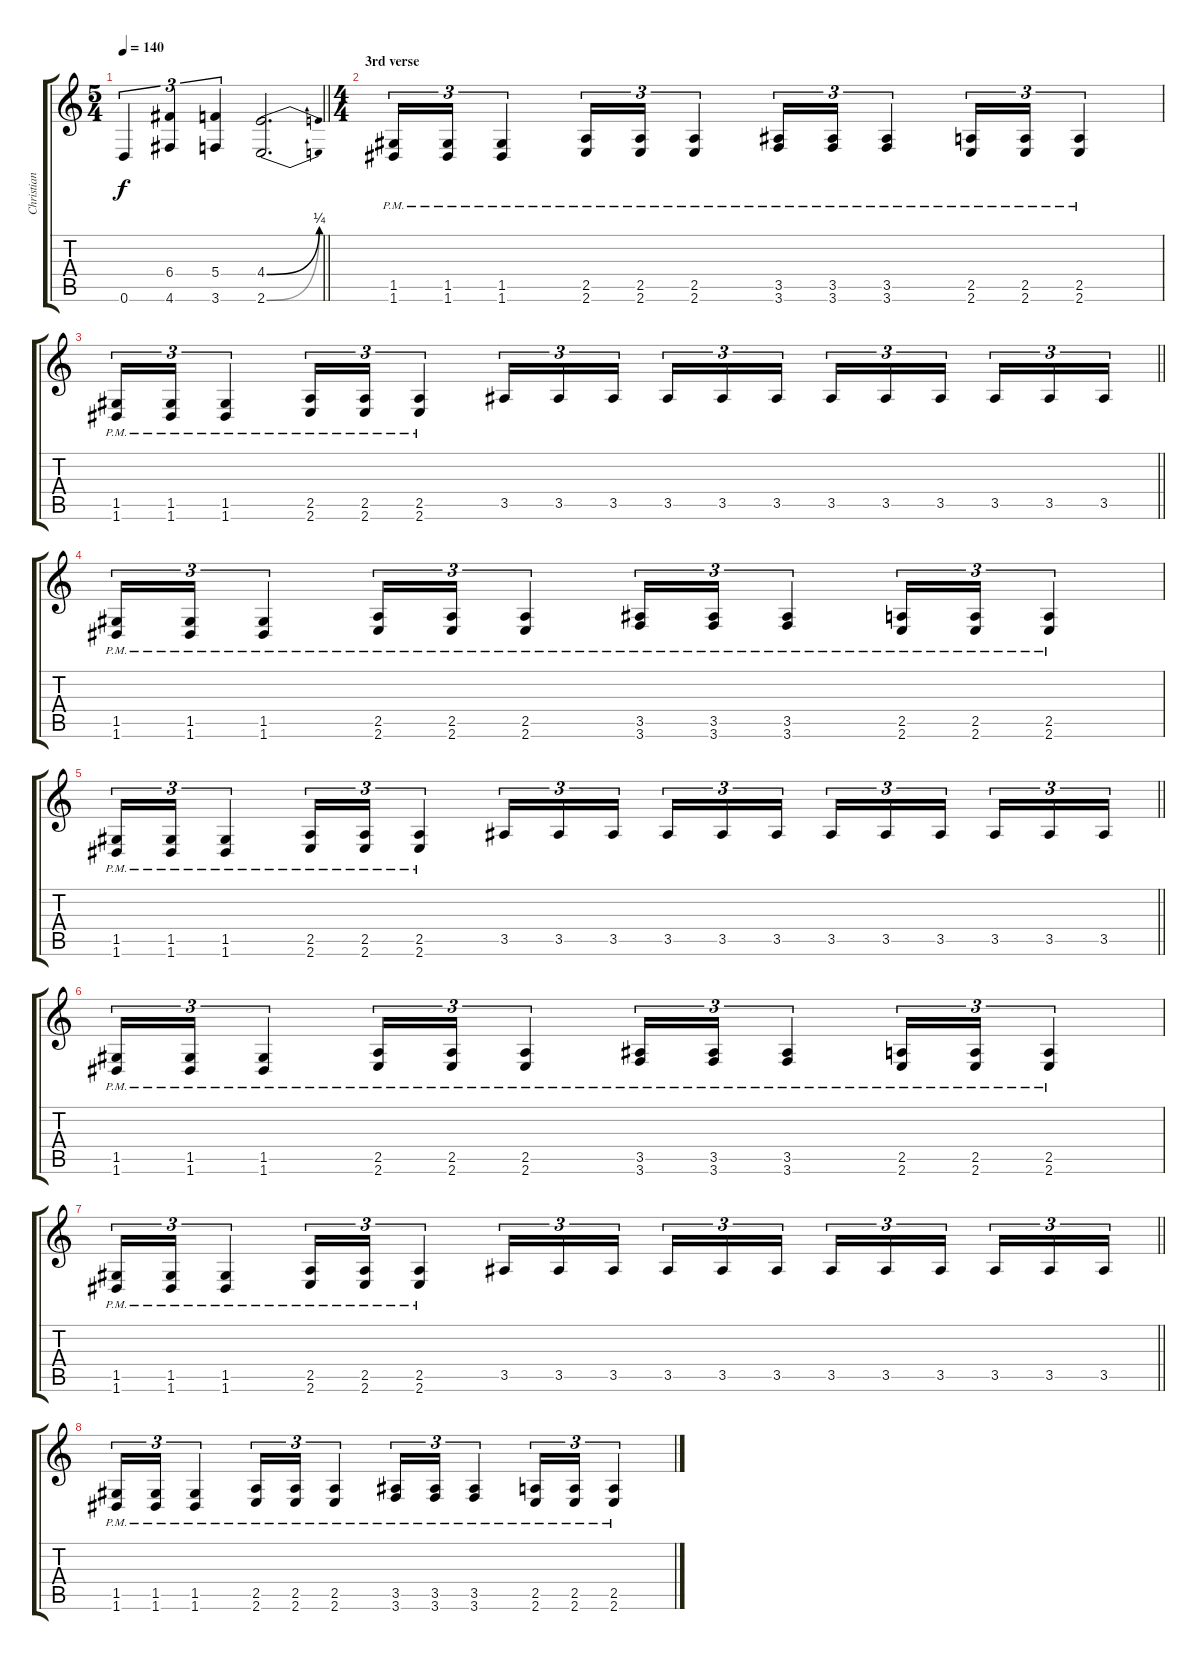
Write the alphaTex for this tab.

\track ("Christian Andreu" "Christian ") {instrument distortionguitar}
\staff {score tabs}
\tuning (D4 A3 F3 C3 G2 D2) {hide}
\ts (5 4)
\tempo 140
\clef g2
\barLineRight lightlight
\ks c
0.6.4{tu (3 2) dy f} (6.4 4.6).4{tu (3 2)} (5.4 3.6).4{tu (3 2)} (4.4{be (bend 0 0 60 1)} 2.6{be (bend 0 0 60 1)}).2{d} |
\ts (4 4)
\section ("" "3rd verse")
(1.5 1.6{pm}).16{tu (3 2)} (1.5 1.6{pm}).16{tu (3 2)} (1.5 1.6{pm}).4{tu (3 2)} (2.5 2.6{pm}).16{tu (3 2)} (2.5 2.6{pm}).16{tu (3 2)} (2.5 2.6{pm}).4{tu (3 2)} (3.5 3.6{pm}).16{tu (3 2)} (3.5 3.6{pm}).16{tu (3 2)} (3.5 3.6{pm}).4{tu (3 2)} (2.5 2.6{pm}).16{tu (3 2)} (2.5 2.6{pm}).16{tu (3 2)} (2.5 2.6{pm}).4{tu (3 2)} |
\barLineRight lightlight
(1.5 1.6{pm}).16{tu (3 2)} (1.5 1.6{pm}).16{tu (3 2)} (1.5 1.6{pm}).4{tu (3 2)} (2.5 2.6{pm}).16{tu (3 2)} (2.5 2.6{pm}).16{tu (3 2)} (2.5 2.6{pm}).4{tu (3 2)} 3.5.16{tu (3 2)} 3.5.16{tu (3 2)} 3.5.16{tu (3 2) beam splitsecondary} 3.5.16{tu (3 2)} 3.5.16{tu (3 2)} 3.5.16{tu (3 2)} 3.5.16{tu (3 2)} 3.5.16{tu (3 2)} 3.5.16{tu (3 2) beam splitsecondary} 3.5.16{tu (3 2)} 3.5.16{tu (3 2)} 3.5.16{tu (3 2)} |
(1.5 1.6{pm}).16{tu (3 2)} (1.5 1.6{pm}).16{tu (3 2)} (1.5 1.6{pm}).4{tu (3 2)} (2.5 2.6{pm}).16{tu (3 2)} (2.5 2.6{pm}).16{tu (3 2)} (2.5 2.6{pm}).4{tu (3 2)} (3.5 3.6{pm}).16{tu (3 2)} (3.5 3.6{pm}).16{tu (3 2)} (3.5 3.6{pm}).4{tu (3 2)} (2.5 2.6{pm}).16{tu (3 2)} (2.5 2.6{pm}).16{tu (3 2)} (2.5 2.6{pm}).4{tu (3 2)} |
\barLineRight lightlight
(1.5 1.6{pm}).16{tu (3 2)} (1.5 1.6{pm}).16{tu (3 2)} (1.5 1.6{pm}).4{tu (3 2)} (2.5 2.6{pm}).16{tu (3 2)} (2.5 2.6{pm}).16{tu (3 2)} (2.5 2.6{pm}).4{tu (3 2)} 3.5.16{tu (3 2)} 3.5.16{tu (3 2)} 3.5.16{tu (3 2) beam splitsecondary} 3.5.16{tu (3 2)} 3.5.16{tu (3 2)} 3.5.16{tu (3 2)} 3.5.16{tu (3 2)} 3.5.16{tu (3 2)} 3.5.16{tu (3 2) beam splitsecondary} 3.5.16{tu (3 2)} 3.5.16{tu (3 2)} 3.5.16{tu (3 2)} |
(1.5 1.6{pm}).16{tu (3 2)} (1.5 1.6{pm}).16{tu (3 2)} (1.5 1.6{pm}).4{tu (3 2)} (2.5 2.6{pm}).16{tu (3 2)} (2.5 2.6{pm}).16{tu (3 2)} (2.5 2.6{pm}).4{tu (3 2)} (3.5 3.6{pm}).16{tu (3 2)} (3.5 3.6{pm}).16{tu (3 2)} (3.5 3.6{pm}).4{tu (3 2)} (2.5 2.6{pm}).16{tu (3 2)} (2.5 2.6{pm}).16{tu (3 2)} (2.5 2.6{pm}).4{tu (3 2)} |
\barLineRight lightlight
(1.5 1.6{pm}).16{tu (3 2)} (1.5 1.6{pm}).16{tu (3 2)} (1.5 1.6{pm}).4{tu (3 2)} (2.5 2.6{pm}).16{tu (3 2)} (2.5 2.6{pm}).16{tu (3 2)} (2.5 2.6{pm}).4{tu (3 2)} 3.5.16{tu (3 2)} 3.5.16{tu (3 2)} 3.5.16{tu (3 2) beam splitsecondary} 3.5.16{tu (3 2)} 3.5.16{tu (3 2)} 3.5.16{tu (3 2)} 3.5.16{tu (3 2)} 3.5.16{tu (3 2)} 3.5.16{tu (3 2) beam splitsecondary} 3.5.16{tu (3 2)} 3.5.16{tu (3 2)} 3.5.16{tu (3 2)} |
(1.5 1.6{pm}).16{tu (3 2)} (1.5 1.6{pm}).16{tu (3 2)} (1.5 1.6{pm}).4{tu (3 2)} (2.5 2.6{pm}).16{tu (3 2)} (2.5 2.6{pm}).16{tu (3 2)} (2.5 2.6{pm}).4{tu (3 2)} (3.5 3.6{pm}).16{tu (3 2)} (3.5 3.6{pm}).16{tu (3 2)} (3.5 3.6{pm}).4{tu (3 2)} (2.5 2.6{pm}).16{tu (3 2)} (2.5 2.6{pm}).16{tu (3 2)} (2.5 2.6{pm}).4{tu (3 2)}
